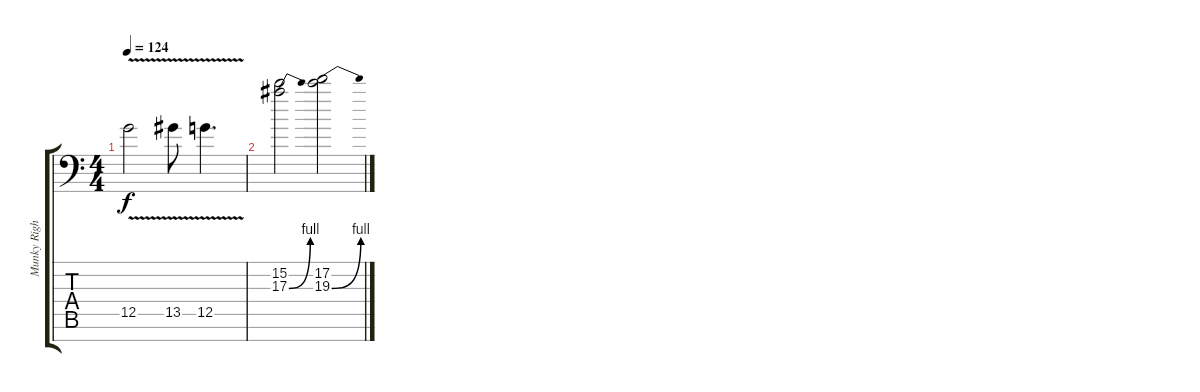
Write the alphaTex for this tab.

\track ("Munky Right" "Munky Righ") {instrument distortionguitar}
\staff {score tabs}
\tuning (D4 A3 F3 C3 G2 D2 A1) {hide}
\ts (4 4)
\tempo 124
\clef f4
\ks c
12.5{v}.2{dy f} 13.5{v}.8 12.5{v}.4{d} |
(15.2 17.3{be (bend 0 0 60 4)}).2 (17.2 19.3{be (bend 0 0 60 4)}).2
